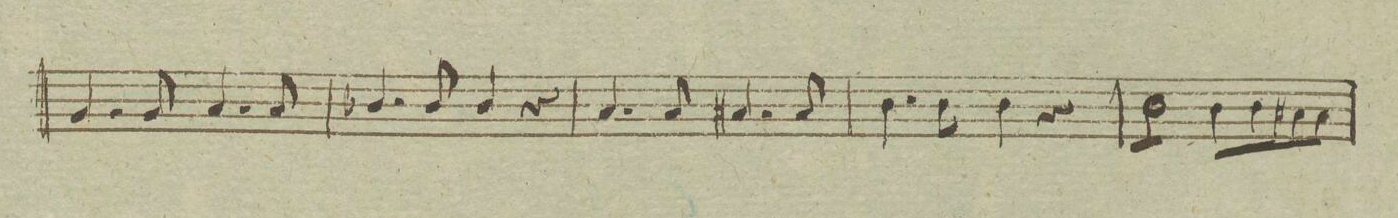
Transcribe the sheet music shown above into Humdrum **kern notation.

**kern	**dynam
*I"Basso	*
*clefF4	*
*k[]	*
*met(c|)	*
*M2/2	*
4.BB/	.
8BB/	.
4.C/	.
8C/	.
=147	=147
4.D-X/	.
8D-/	.
4D-/	.
4r	.
=148	=148
4.C/	.
8C/	.
4.C#X/	.
8C#/	.
=149	=149
4.D\	.
8D\	.
4D\	.
4r	.
=150	=150
8D\L	.
8D\	.
8D\	.
8D\J	.
*Xtremolo	*
8DL\	.
8D\	.
8C#X/	.
8C#/J	.
=151	=151
*-	*-
